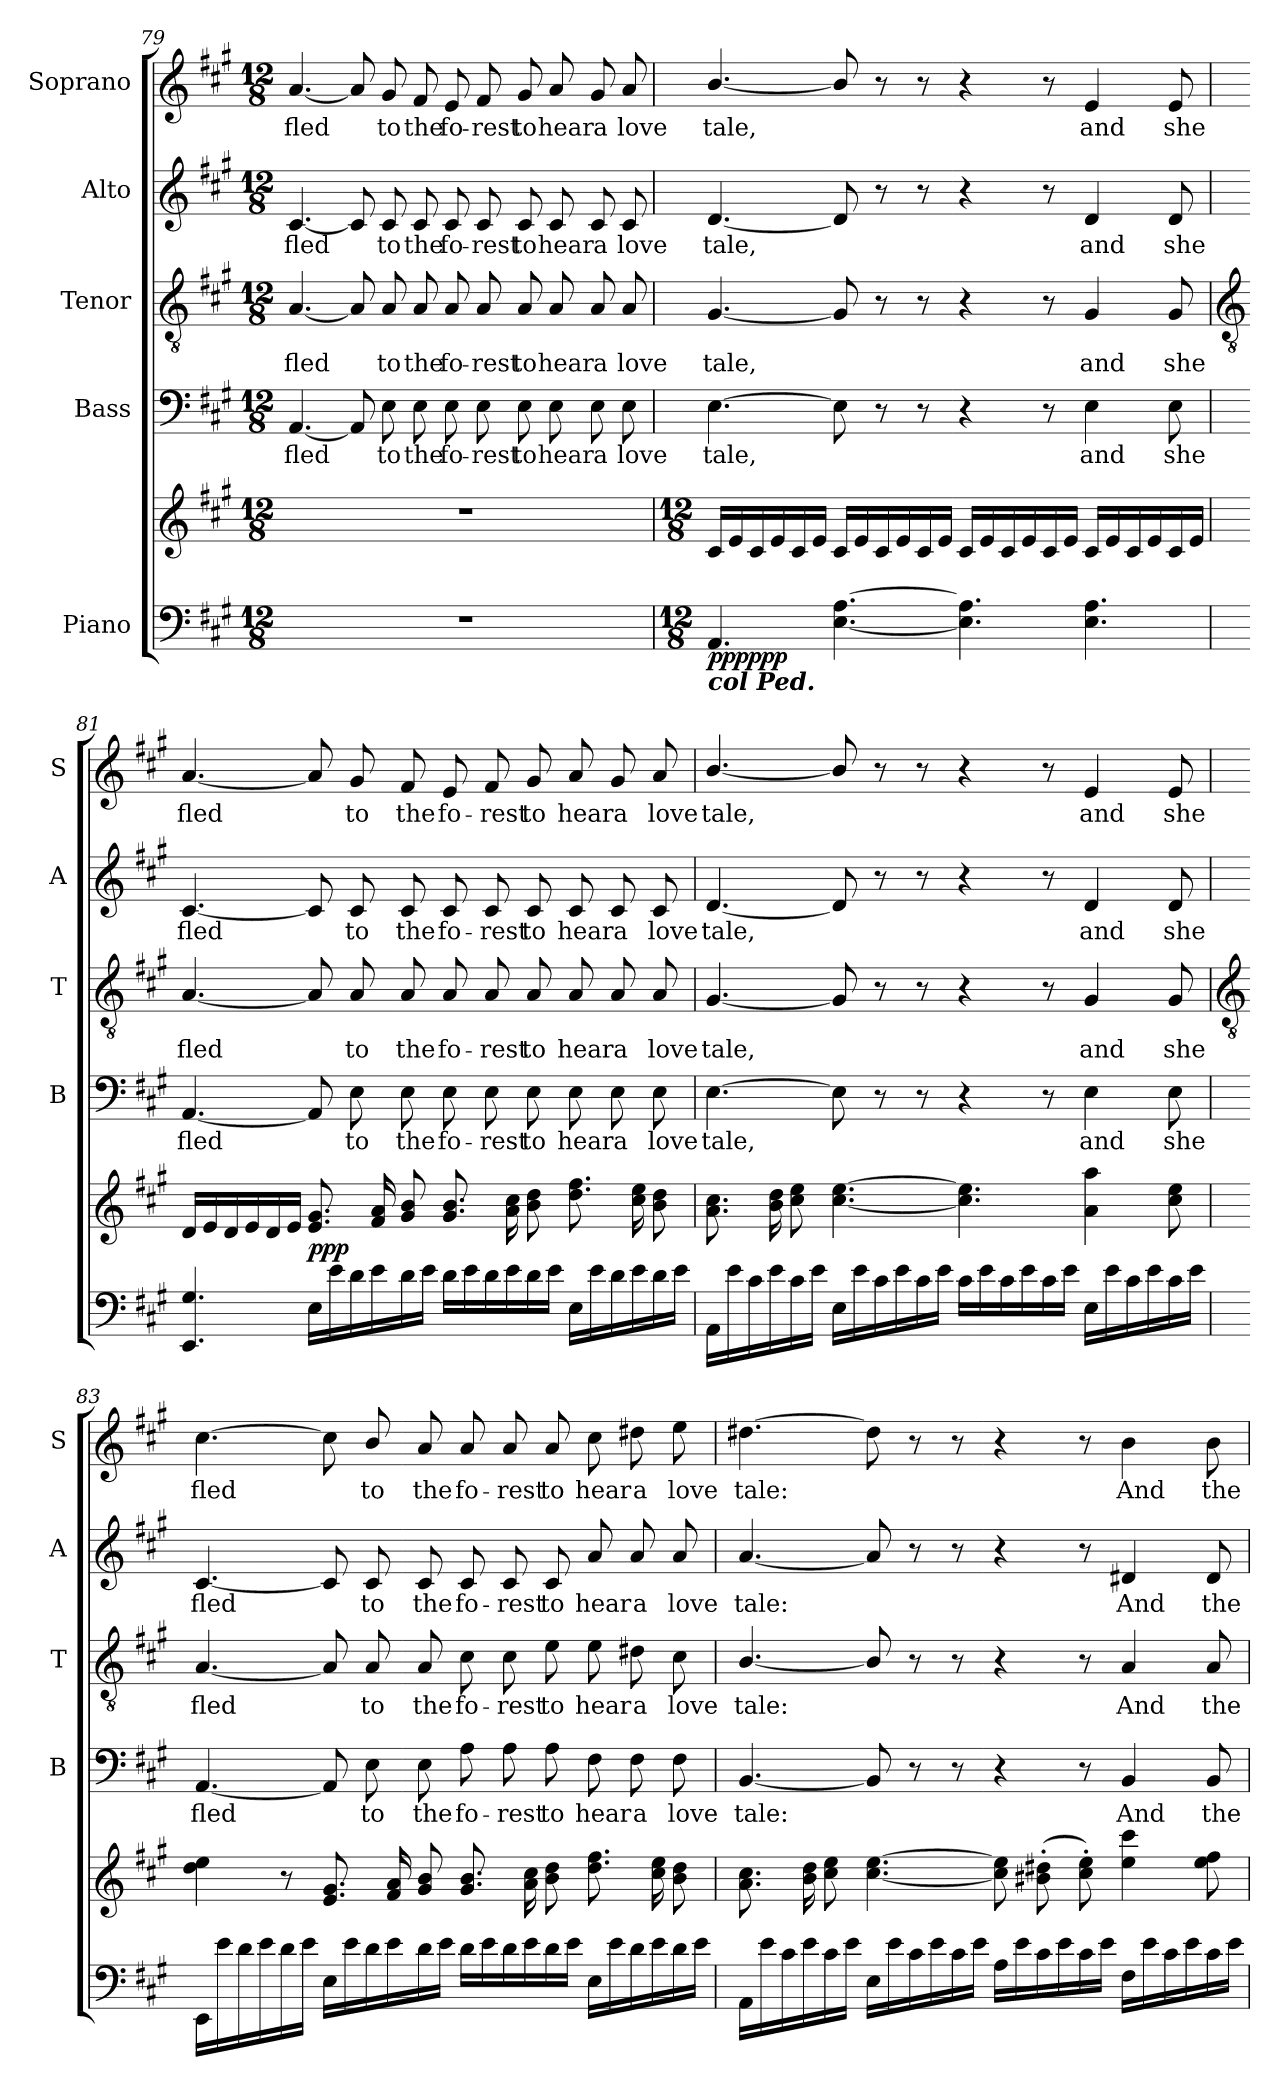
**kern	**kern	**dynam	**kern	**text	**kern	**text	**kern	**text	**kern	**text
*part5	*part5	*part5	*part4	*part4	*part3	*part3	*part2	*part2	*part1	*part1
*staff6	*staff5	*staff5/6	*staff4	*staff4	*staff3	*staff3	*staff2	*staff2	*staff1	*staff1
*I"Piano	*	*	*I"Bass	*	*I"Tenor	*	*I"Alto	*	*I"Soprano	*
*	*	*	*I'B	*	*I'T	*	*I'A	*	*I'S	*
!!LO:LB:g=z
*clefF4	*clefG2	*	*clefF4	*	*clefGv2	*	*clefG2	*	*clefG2	*
*k[f#c#g#]	*k[f#c#g#]	*	*k[f#c#g#]	*	*k[f#c#g#]	*	*k[f#c#g#]	*	*k[f#c#g#]	*
*A:	*A:	*	*A:	*	*A:	*	*A:	*	*A:	*
*M12/8	*M12/8	*	*M12/8	*	*M12/8	*	*M12/8	*	*M12/8	*
=79	=79	=79	=79	=79	=79	=79	=79	=79	=79	=79
!	!	!	!	!LO:LY:b	!	!LO:LY:b	!	!LO:LY:b	!	!LO:LY:b
1.r	1.r	.	[4.AA	fled	[4.A	fled	[4.c#	fled	[4.a	fled
.	.	.	8AA]	.	8A]	.	8c#]	.	8a]	.
!	!	!	!	!LO:LY:b	!	!LO:LY:b	!	!LO:LY:b	!	!LO:LY:b
.	.	.	8E	to	8A	to	8c#	to	8g#	to
!	!	!	!	!LO:LY:b	!	!LO:LY:b	!	!LO:LY:b	!	!LO:LY:b
.	.	.	8E	the	8A	the	8c#	the	8f#	the
!	!	!	!	!LO:LY:b	!	!LO:LY:b	!	!LO:LY:b	!	!LO:LY:b
.	.	.	8E	fo-	8A	fo-	8c#	fo-	8e	fo-
!	!	!	!	!LO:LY:b	!	!LO:LY:b	!	!LO:LY:b	!	!LO:LY:b
.	.	.	8E	-rest	8A	-rest	8c#	-rest	8f#	-rest
!	!	!	!	!LO:LY:b	!	!LO:LY:b	!	!LO:LY:b	!	!LO:LY:b
.	.	.	8E	to	8A	to	8c#	to	8g#	to
!	!	!	!	!LO:LY:b	!	!LO:LY:b	!	!LO:LY:b	!	!LO:LY:b
.	.	.	8E	hear	8A	hear	8c#	hear	8a	hear
!	!	!	!	!LO:LY:b	!	!LO:LY:b	!	!LO:LY:b	!	!LO:LY:b
.	.	.	8E	a	8A	a	8c#	a	8g#	a
!	!	!	!	!LO:LY:b	!	!LO:LY:b	!	!LO:LY:b	!	!LO:LY:b
.	.	.	8E	love	8A	love	8c#	love	8a	love
!!LO:LB:g=z
=80	=80	=80	=80	=80	=80	=80	=80	=80	=80	=80
*M12/8	*M12/8	*	*	*	*	*	*	*	*	*
!LO:TX:b:Bi:t=col Ped.	!	!	!	!	!	!	!	!	!	!
!	!	!LO:DY:b=2	!	!LO:LY:b	!	!LO:LY:b	!	!LO:LY:b	!	!LO:LY:b
!	!	!LO:DY:n=1:b	!	!	!	!	!	!	!	!
4.AA	16c#LL	ppp ppp	[4.E\	tale,	[4.G#/	tale,	[4.d/	tale,	[4.b/	tale,
.	16e	.	.	.	.	.	.	.	.	.
.	16c#	.	.	.	.	.	.	.	.	.
.	16e	.	.	.	.	.	.	.	.	.
.	16c#	.	.	.	.	.	.	.	.	.
.	16eJJ	.	.	.	.	.	.	.	.	.
[4.E [4.A	16c#LL	.	8E\]	.	8G#/]	.	8d/]	.	8b/]	.
.	16e	.	.	.	.	.	.	.	.	.
.	16c#	.	8r	.	8r	.	8r	.	8r	.
.	16e	.	.	.	.	.	.	.	.	.
.	16c#	.	8r	.	8r	.	8r	.	8r	.
.	16eJJ	.	.	.	.	.	.	.	.	.
4.E] 4.A]	16c#LL	.	4r	.	4r	.	4r	.	4r	.
.	16e	.	.	.	.	.	.	.	.	.
.	16c#	.	.	.	.	.	.	.	.	.
.	16e	.	.	.	.	.	.	.	.	.
.	16c#	.	8r	.	8r	.	8r	.	8r	.
.	16eJJ	.	.	.	.	.	.	.	.	.
!	!	!	!	!LO:LY:b	!	!LO:LY:b	!	!LO:LY:b	!	!LO:LY:b
4.E 4.A	16c#LL	.	4E	and	4G#	and	4d	and	4e	and
.	16e	.	.	.	.	.	.	.	.	.
.	16c#	.	.	.	.	.	.	.	.	.
.	16e	.	.	.	.	.	.	.	.	.
!	!	!	!	!LO:LY:b	!	!LO:LY:b	!	!LO:LY:b	!	!LO:LY:b
.	16c#	.	8E	she	8G#	she	8d	she	8e	she
.	16eJJ	.	.	.	.	.	.	.	.	.
!!LO:LB:g=z
=81	=81	=81	=81	=81	=81	=81	=81	=81	=81	=81
*	*	*	*	*	*clefGv2	*	*	*	*	*
!	!	!	!	!LO:LY:b	!	!LO:LY:b	!	!LO:LY:b	!	!LO:LY:b
4.EE 4.G#	16dLL	.	[4.AA	fled	[4.A	fled	[4.c#	fled	[4.a	fled
.	16e	.	.	.	.	.	.	.	.	.
.	16d	.	.	.	.	.	.	.	.	.
.	16e	.	.	.	.	.	.	.	.	.
.	16d	.	.	.	.	.	.	.	.	.
.	16eJJ	.	.	.	.	.	.	.	.	.
!	!	!LO:DY:a=2	!	!	!	!	!	!	!	!
16ELL	8.e 8.g#L	ppp	8AA]	.	8A]	.	8c#]	.	8a]	.
16e	.	.	.	.	.	.	.	.	.	.
!	!	!	!	!LO:LY:b	!	!LO:LY:b	!	!LO:LY:b	!	!LO:LY:b
16d	.	.	8E	to	8A	to	8c#	to	8g#	to
16e	16f# 16aL	.	.	.	.	.	.	.	.	.
!	!	!	!	!LO:LY:b	!	!LO:LY:b	!	!LO:LY:b	!	!LO:LY:b
16d	8g# 8bJ	.	8E	the	8A	the	8c#	the	8f#	the
16eJJ	.	.	.	.	.	.	.	.	.	.
!	!	!	!	!LO:LY:b	!	!LO:LY:b	!	!LO:LY:b	!	!LO:LY:b
16dLL	8.g# 8.bL	.	8E	fo-	8A	fo-	8c#	fo-	8e	fo-
16e	.	.	.	.	.	.	.	.	.	.
!	!	!	!	!LO:LY:b	!	!LO:LY:b	!	!LO:LY:b	!	!LO:LY:b
16d	.	.	8E	-rest	8A	-rest	8c#	-rest	8f#	-rest
16e	16a 16cc#L	.	.	.	.	.	.	.	.	.
!	!	!	!	!LO:LY:b	!	!LO:LY:b	!	!LO:LY:b	!	!LO:LY:b
16d	8b 8ddJ	.	8E	to	8A	to	8c#	to	8g#	to
16eJJ	.	.	.	.	.	.	.	.	.	.
!	!	!	!	!LO:LY:b	!	!LO:LY:b	!	!LO:LY:b	!	!LO:LY:b
16ELL	8.dd 8.ff#L	.	8E	hear	8A	hear	8c#	hear	8a	hear
16e	.	.	.	.	.	.	.	.	.	.
!	!	!	!	!LO:LY:b	!	!LO:LY:b	!	!LO:LY:b	!	!LO:LY:b
16d	.	.	8E	a	8A	a	8c#	a	8g#	a
16e	16cc# 16eeL	.	.	.	.	.	.	.	.	.
!	!	!	!	!LO:LY:b	!	!LO:LY:b	!	!LO:LY:b	!	!LO:LY:b
16d	8b 8ddJ	.	8E	love	8A	love	8c#	love	8a	love
16eJJ	.	.	.	.	.	.	.	.	.	.
!!LO:LB:g=z
=82	=82	=82	=82	=82	=82	=82	=82	=82	=82	=82
!	!	!	!	!LO:LY:b	!	!LO:LY:b	!	!LO:LY:b	!	!LO:LY:b
16AALL	8.a 8.cc#L	.	[4.E\	tale,	[4.G#/	tale,	[4.d/	tale,	[4.b/	tale,
16e	.	.	.	.	.	.	.	.	.	.
16c#	.	.	.	.	.	.	.	.	.	.
16e	16b 16ddL	.	.	.	.	.	.	.	.	.
16c#	8cc# 8eeJ	.	.	.	.	.	.	.	.	.
16eJJ	.	.	.	.	.	.	.	.	.	.
16ELL	[4.cc# [4.ee	.	8E\]	.	8G#/]	.	8d/]	.	8b/]	.
16e	.	.	.	.	.	.	.	.	.	.
16c#	.	.	8r	.	8r	.	8r	.	8r	.
16e	.	.	.	.	.	.	.	.	.	.
16c#	.	.	8r	.	8r	.	8r	.	8r	.
16eJJ	.	.	.	.	.	.	.	.	.	.
16c#LL	4.cc#] 4.ee]	.	4r	.	4r	.	4r	.	4r	.
16e	.	.	.	.	.	.	.	.	.	.
16c#	.	.	.	.	.	.	.	.	.	.
16e	.	.	.	.	.	.	.	.	.	.
16c#	.	.	8r	.	8r	.	8r	.	8r	.
16eJJ	.	.	.	.	.	.	.	.	.	.
!	!	!	!	!LO:LY:b	!	!LO:LY:b	!	!LO:LY:b	!	!LO:LY:b
16ELL	4a 4aa	.	4E	and	4G#	and	4d	and	4e	and
16e	.	.	.	.	.	.	.	.	.	.
16c#	.	.	.	.	.	.	.	.	.	.
16e	.	.	.	.	.	.	.	.	.	.
!	!	!	!	!LO:LY:b	!	!LO:LY:b	!	!LO:LY:b	!	!LO:LY:b
16c#	8cc# 8ee	.	8E	she	8G#	she	8d	she	8e	she
16eJJ	.	.	.	.	.	.	.	.	.	.
!!LO:LB:g=z
=83	=83	=83	=83	=83	=83	=83	=83	=83	=83	=83
*	*	*	*	*	*clefGv2	*	*	*	*	*
!	!	!	!	!LO:LY:b	!	!LO:LY:b	!	!LO:LY:b	!	!LO:LY:b
16EELL	4dd 4ee	.	[4.AA	fled	[4.A	fled	[4.c#	fled	[4.cc#	fled
16e	.	.	.	.	.	.	.	.	.	.
16d	.	.	.	.	.	.	.	.	.	.
16e	.	.	.	.	.	.	.	.	.	.
16d	8r	.	.	.	.	.	.	.	.	.
16eJJ	.	.	.	.	.	.	.	.	.	.
16ELL	8.e 8.g#L	.	8AA]	.	8A]	.	8c#]	.	8cc#]	.
16e	.	.	.	.	.	.	.	.	.	.
!	!	!	!	!LO:LY:b	!	!LO:LY:b	!	!LO:LY:b	!	!LO:LY:b
16d	.	.	8E\	to	8A/	to	8c#/	to	8b/	to
16e	16f# 16aL	.	.	.	.	.	.	.	.	.
!	!	!	!	!LO:LY:b	!	!LO:LY:b	!	!LO:LY:b	!	!LO:LY:b
16d	8g# 8bJ	.	8E	the	8A	the	8c#	the	8a	the
16eJJ	.	.	.	.	.	.	.	.	.	.
!	!	!	!	!LO:LY:b	!	!LO:LY:b	!	!LO:LY:b	!	!LO:LY:b
16dLL	8.g# 8.bL	.	8A	fo-	8c#	fo-	8c#	fo-	8a	fo-
16e	.	.	.	.	.	.	.	.	.	.
!	!	!	!	!LO:LY:b	!	!LO:LY:b	!	!LO:LY:b	!	!LO:LY:b
16d	.	.	8A	-rest	8c#	-rest	8c#	-rest	8a	-rest
16e	16a 16cc#L	.	.	.	.	.	.	.	.	.
!	!	!	!	!LO:LY:b	!	!LO:LY:b	!	!LO:LY:b	!	!LO:LY:b
16d	8b 8ddJ	.	8A	to	8e	to	8c#	to	8a	to
16eJJ	.	.	.	.	.	.	.	.	.	.
!	!	!	!	!LO:LY:b	!	!LO:LY:b	!	!LO:LY:b	!	!LO:LY:b
16ELL	8.dd 8.ff#L	.	8F#	hear	8e	hear	8a	hear	8cc#	hear
16e	.	.	.	.	.	.	.	.	.	.
!	!	!	!	!LO:LY:b	!	!LO:LY:b	!	!LO:LY:b	!	!LO:LY:b
16d	.	.	8F#	a	8d#X	a	8a	a	8dd#X	a
16e	16cc# 16eeL	.	.	.	.	.	.	.	.	.
!	!	!	!	!LO:LY:b	!	!LO:LY:b	!	!LO:LY:b	!	!LO:LY:b
16d	8b 8ddJ	.	8F#	love	8c#	love	8a	love	8ee	love
16eJJ	.	.	.	.	.	.	.	.	.	.
!!LO:LB:g=z
=84	=84	=84	=84	=84	=84	=84	=84	=84	=84	=84
!	!	!	!	!LO:LY:b	!	!LO:LY:b	!	!LO:LY:b	!	!LO:LY:b
16AALL	8.a 8.cc#L	.	[4.BB	tale:	[4.B/	tale:	[4.a	tale:	[4.dd#X	tale:
16e	.	.	.	.	.	.	.	.	.	.
16c#	.	.	.	.	.	.	.	.	.	.
16e	16b 16ddL	.	.	.	.	.	.	.	.	.
16c#	8cc# 8eeJ	.	.	.	.	.	.	.	.	.
16eJJ	.	.	.	.	.	.	.	.	.	.
16ELL	[4.cc# [4.ee	.	8BB]	.	8B/]	.	8a]	.	8dd#]	.
16e	.	.	.	.	.	.	.	.	.	.
16c#	.	.	8r	.	8r	.	8r	.	8r	.
16e	.	.	.	.	.	.	.	.	.	.
16c#	.	.	8r	.	8r	.	8r	.	8r	.
16eJJ	.	.	.	.	.	.	.	.	.	.
16ALL	8cc#] 8ee]L	.	4r	.	4r	.	4r	.	4r	.
16e	.	.	.	.	.	.	.	.	.	.
16c#	(>8b#X' 8dd#X'	.	.	.	.	.	.	.	.	.
16e	.	.	.	.	.	.	.	.	.	.
16c#	8cc#' 8ee'J)	.	8r	.	8r	.	8r	.	8r	.
16eJJ	.	.	.	.	.	.	.	.	.	.
!	!	!	!	!LO:LY:b	!	!LO:LY:b	!	!LO:LY:b	!	!LO:LY:b
16F#LL	4ee 4ccc#	.	4BB	And	4A	And	4d#X	And	4b	And
16e	.	.	.	.	.	.	.	.	.	.
16c#	.	.	.	.	.	.	.	.	.	.
16e	.	.	.	.	.	.	.	.	.	.
!	!	!	!	!LO:LY:b	!	!LO:LY:b	!	!LO:LY:b	!	!LO:LY:b
16c#	8ee 8ff#	.	8BB	the	8A	the	8d#	the	8b	the
16eJJ	.	.	.	.	.	.	.	.	.	.
=	=	=	=	=	=	=	=	=	=	=
*-	*-	*-	*-	*-	*-	*-	*-	*-	*-	*-
